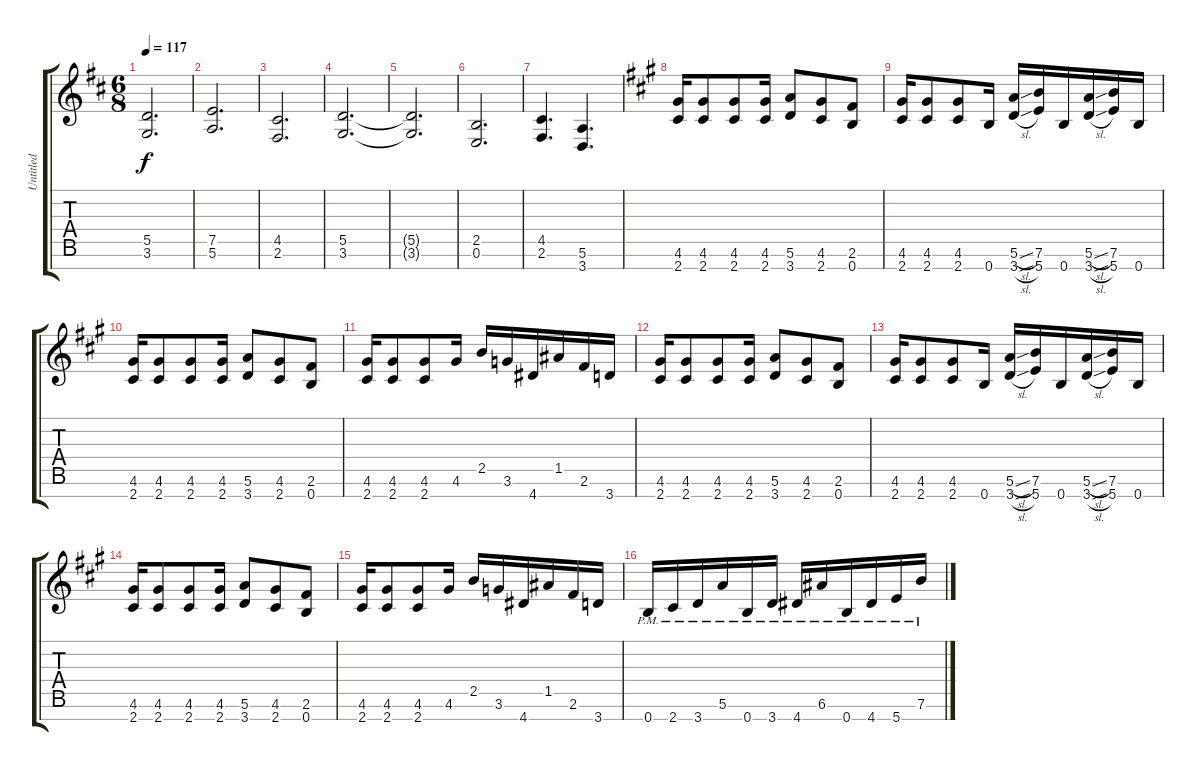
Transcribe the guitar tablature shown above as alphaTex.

\track ("Untitled" "Untitled") {instrument distortionguitar}
\staff {score tabs}
\tuning (E4 B3 G3 D3 A2 E2 B1) {hide}
\ts (6 8)
\tempo 117
\clef g2
\ks d
(5.5 3.6).2{d dy f} |
(7.5 5.6).2{d} |
(4.5 2.6).2{d} |
(5.5 3.6).2{d} |
(5.5{t} 3.6{t}).2{d} |
(2.5 0.6).2{d} |
(4.5 2.6).4{d} (5.6 3.7).4{d} |
\ks a
(4.6 2.7).16{ot 8vb} (4.6 2.7).8{ot 8vb} (4.6 2.7).8{ot 8vb} (4.6 2.7).16{ot 8vb} (5.6 3.7).8{ot 8vb} (4.6 2.7).8{ot 8vb} (2.6 0.7).8{ot 8vb} |
(4.6 2.7).16{ot 8vb} (4.6 2.7).8{ot 8vb} (4.6 2.7).8{ot 8vb} 0.7.16{ot 8vb} (5.6{sl} 3.7{sl}).16{ot 8vb} (7.6 5.7).16{ot 8vb} 0.7.16{ot 8vb} (5.6{sl} 3.7{sl}).16{ot 8vb} (7.6 5.7).16{ot 8vb} 0.7.16{ot 8vb} |
(4.6 2.7).16{ot 8vb} (4.6 2.7).8{ot 8vb} (4.6 2.7).8{ot 8vb} (4.6 2.7).16{ot 8vb} (5.6 3.7).8{ot 8vb} (4.6 2.7).8{ot 8vb} (2.6 0.7).8{ot 8vb} |
(4.6 2.7).16{ot 8vb} (4.6 2.7).8{ot 8vb} (4.6 2.7).8{ot 8vb} 4.6.16{ot 8vb} 2.5.16{ot 8vb} 3.6.16{ot 8vb} 4.7.16{ot 8vb} 1.5.16{ot 8vb} 2.6.16{ot 8vb} 3.7.16{ot 8vb} |
(4.6 2.7).16{ot 8vb} (4.6 2.7).8{ot 8vb} (4.6 2.7).8{ot 8vb} (4.6 2.7).16{ot 8vb} (5.6 3.7).8{ot 8vb} (4.6 2.7).8{ot 8vb} (2.6 0.7).8{ot 8vb} |
(4.6 2.7).16{ot 8vb} (4.6 2.7).8{ot 8vb} (4.6 2.7).8{ot 8vb} 0.7.16{ot 8vb} (5.6{sl} 3.7{sl}).16{ot 8vb} (7.6 5.7).16{ot 8vb} 0.7.16{ot 8vb} (5.6{sl} 3.7{sl}).16{ot 8vb} (7.6 5.7).16{ot 8vb} 0.7.16{ot 8vb} |
(4.6 2.7).16{ot 8vb} (4.6 2.7).8{ot 8vb} (4.6 2.7).8{ot 8vb} (4.6 2.7).16{ot 8vb} (5.6 3.7).8{ot 8vb} (4.6 2.7).8{ot 8vb} (2.6 0.7).8{ot 8vb} |
(4.6 2.7).16{ot 8vb} (4.6 2.7).8{ot 8vb} (4.6 2.7).8{ot 8vb} 4.6.16{ot 8vb} 2.5.16{ot 8vb} 3.6.16{ot 8vb} 4.7.16{ot 8vb} 1.5.16{ot 8vb} 2.6.16{ot 8vb} 3.7.16{ot 8vb} |
0.7{pm}.16{ot 8vb} 2.7{pm}.16{ot 8vb} 3.7{pm}.16{ot 8vb} 5.6{pm}.16{ot 8vb} 0.7{pm}.16{ot 8vb} 3.7{pm}.16{ot 8vb} 4.7{pm}.16{ot 8vb} 6.6{pm}.16{ot 8vb} 0.7{pm}.16{ot 8vb} 4.7{pm}.16{ot 8vb} 5.7{pm}.16{ot 8vb} 7.6{pm}.16{ot 8vb}
